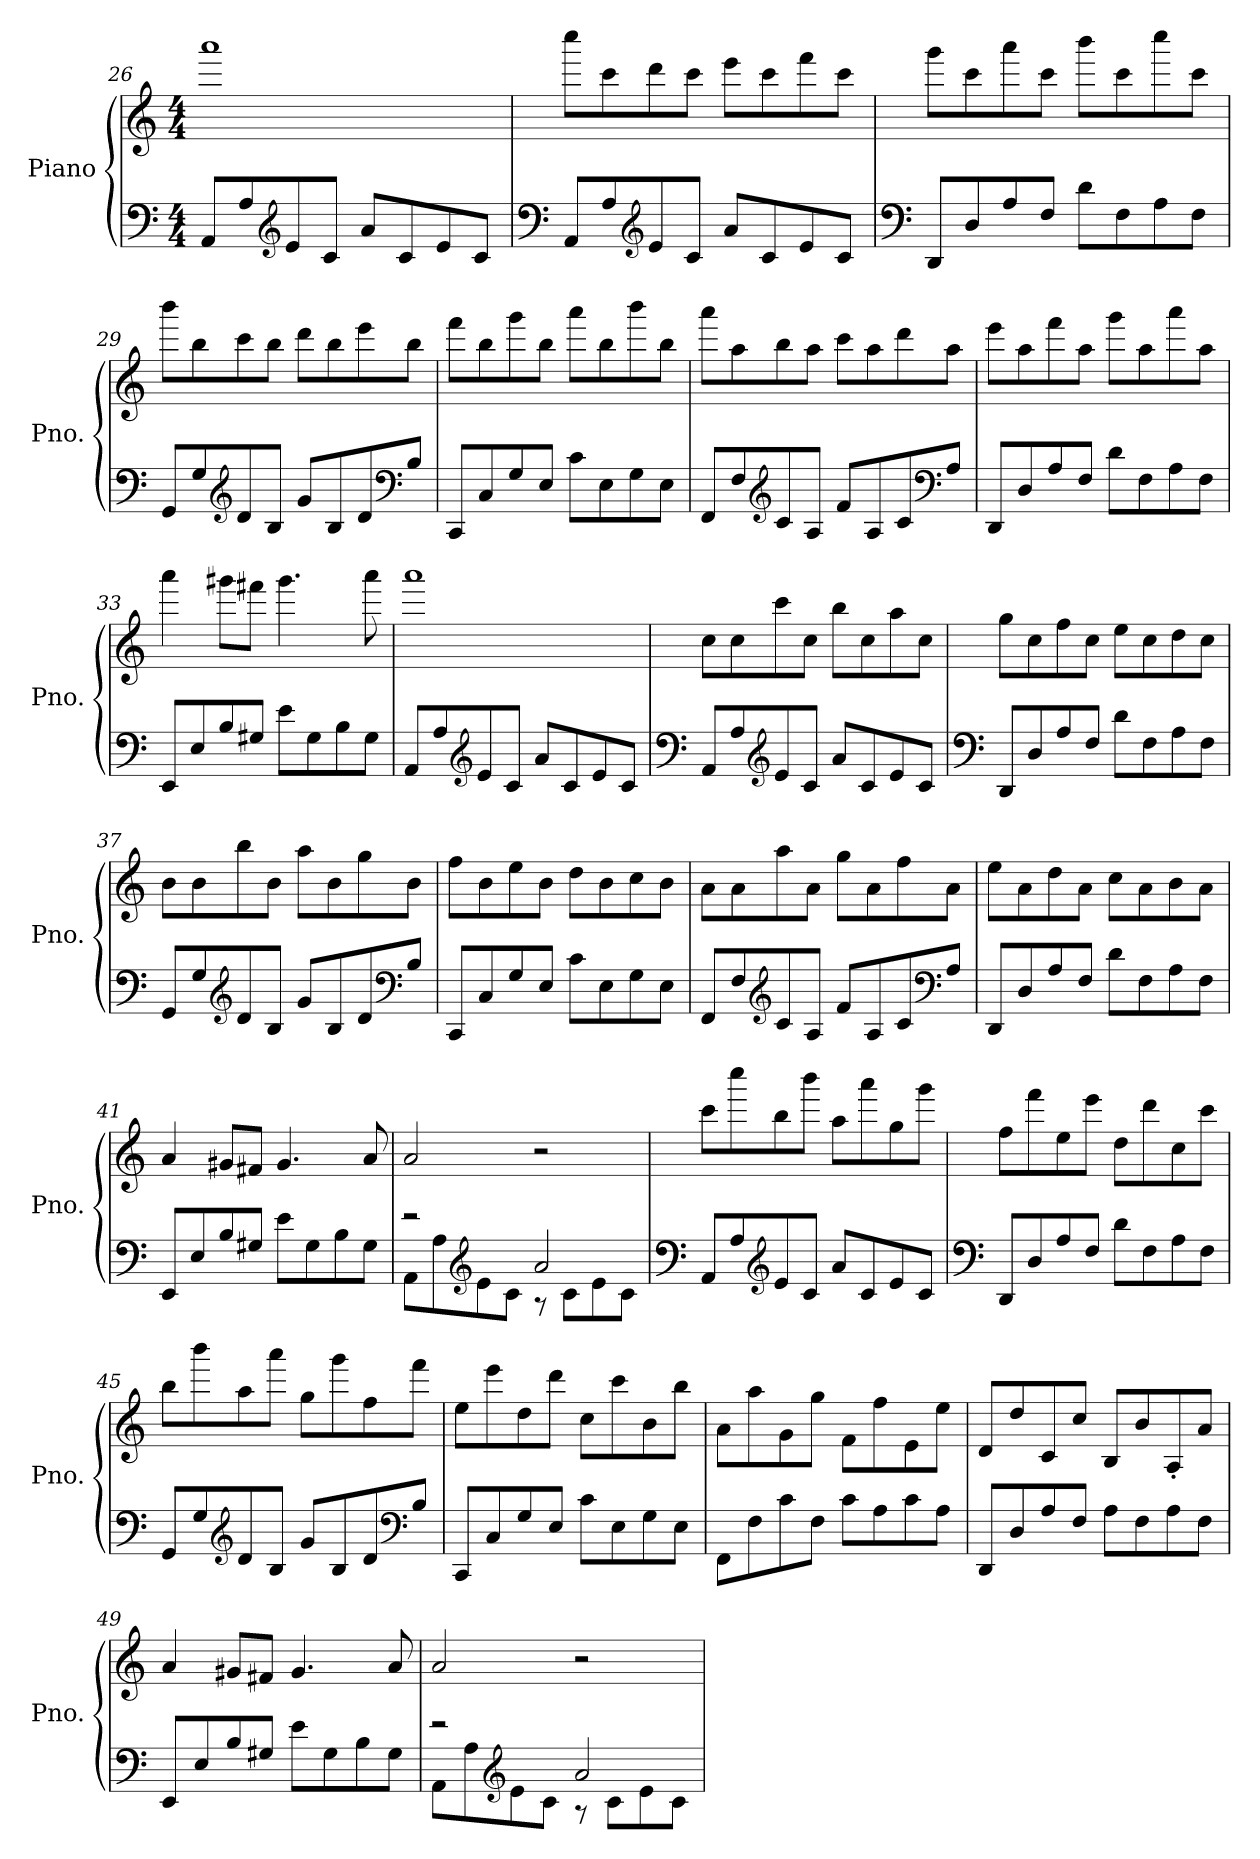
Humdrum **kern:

**kern	**kern
*part1	*part1
*staff2	*staff1
*I"Piano	*
*I'Pno.	*
!!LO:LB:g=z
*clefF4	*clefG2
*k[]	*k[]
*M4/4	*M4/4
=26	=26
8AA/L	1aaa
8A/	.
*clefG2	*
8e/	.
8c/J	.
8a/L	.
8c/	.
8e/	.
8c/J	.
=27	=27
*clefF4	*
8AA/L	8cccc\L
8A/	8ccc\
*clefG2	*
8e/	8ddd\
8c/J	8ccc\J
8a/L	8eee\L
8c/	8ccc\
8e/	8fff\
8c/J	8ccc\J
=28	=28
*clefF4	*
8DD/L	8ggg\L
8D/	8ccc\
8A/	8aaa\
8F/J	8ccc\J
8d\L	8bbb\L
8F\	8ccc\
8A\	8cccc\
8F\J	8ccc\J
!!LO:LB:g=z
=29	=29
8GG/L	8bbb\L
8G/	8bb\
*clefG2	*
8d/	8ccc\
8B/J	8bb\J
8g/L	8ddd\L
8B/	8bb\
8d/	8eee\
*clefF4	*
8B/J	8bb\J
=30	=30
8CC/L	8fff\L
8C/	8bb\
8G/	8ggg\
8E/J	8bb\J
8c\L	8aaa\L
8E\	8bb\
8G\	8bbb\
8E\J	8bb\J
=31	=31
8FF/L	8aaa\L
8F/	8aa\
*clefG2	*
8c/	8bb\
8A/J	8aa\J
8f/L	8ccc\L
8A/	8aa\
8c/	8ddd\
*clefF4	*
8A/J	8aa\J
!!LO:LB:g=z
=32	=32
8DD/L	8eee\L
8D/	8aa\
8A/	8fff\
8F/J	8aa\J
8d\L	8ggg\L
8F\	8aa\
8A\	8aaa\
8F\J	8aa\J
=33	=33
8EE/L	4aaa\
8E/	.
8B/	8ggg#X\L
8G#X/J	8fff#X\J
8e\L	4.ggg#\
8G#\	.
8B\	.
8G#\J	8aaa\
=34	=34
8AA/L	1aaa
8A/	.
*clefG2	*
8e/	.
8c/J	.
8a/L	.
8c/	.
8e/	.
8c/J	.
=35	=35
*clefF4	*
8AA/L	8cc\L
8A/	8cc\
*clefG2	*
8e/	8ccc\
8c/J	8cc\J
8a/L	8bb\L
8c/	8cc\
8e/	8aa\
8c/J	8cc\J
!!LO:LB:g=z
=36	=36
*clefF4	*
8DD/L	8gg\L
8D/	8cc\
8A/	8ff\
8F/J	8cc\J
8d\L	8ee\L
8F\	8cc\
8A\	8dd\
8F\J	8cc\J
=37	=37
8GG/L	8b\L
8G/	8b\
*clefG2	*
8d/	8bb\
8B/J	8b\J
8g/L	8aa\L
8B/	8b\
8d/	8gg\
*clefF4	*
8B/J	8b\J
=38	=38
8CC/L	8ff\L
8C/	8b\
8G/	8ee\
8E/J	8b\J
8c\L	8dd\L
8E\	8b\
8G\	8cc\
8E\J	8b\J
=39	=39
8FF/L	8a\L
8F/	8a\
*clefG2	*
8c/	8aa\
8A/J	8a\J
8f/L	8gg\L
8A/	8a\
8c/	8ff\
*clefF4	*
8A/J	8a\J
!!LO:LB:g=z
=40	=40
8DD/L	8ee\L
8D/	8a\
8A/	8dd\
8F/J	8a\J
8d\L	8cc\L
8F\	8a\
8A\	8b\
8F\J	8a\J
=41	=41
8EE/L	4a/
8E/	.
8B/	8g#X/L
8G#X/J	8f#X/J
8e\L	4.g#/
8G#\	.
8B\	.
8G#\J	8a/
=42	=42
*^	*
2r	8AA\L	2a/
.	8A\	.
*clefG2	*	*
.	8e\	.
.	8c\J	.
2a/	8r	2r
.	8c\L	.
.	8e\	.
.	8c\J	.
*v	*v	*
=43	=43
*clefF4	*
8AA/L	8ccc\L
8A/	8cccc\
*clefG2	*
8e/	8bb\
8c/J	8bbb\J
8a/L	8aa\L
8c/	8aaa\
8e/	8gg\
8c/J	8ggg\J
!!LO:PB:g=z
=44	=44
*clefF4	*
8DD/L	8ff\L
8D/	8fff\
8A/	8ee\
8F/J	8eee\J
8d\L	8dd\L
8F\	8ddd\
8A\	8cc\
8F\J	8ccc\J
=45	=45
8GG/L	8bb\L
8G/	8bbb\
*clefG2	*
8d/	8aa\
8B/J	8aaa\J
8g/L	8gg\L
8B/	8ggg\
8d/	8ff\
*clefF4	*
8B/J	8fff\J
=46	=46
8CC/L	8ee\L
8C/	8eee\
8G/	8dd\
8E/J	8ddd\J
8c\L	8cc\L
8E\	8ccc\
8G\	8b\
8E\J	8bb\J
=47	=47
8FF\L	8a\L
8F\	8aa\
8c\	8g\
8F\J	8gg\J
8c\L	8f\L
8A\	8ff\
8c\	8e\
8A\J	8ee\J
!!LO:LB:g=z
=48	=48
8DD/L	8d/L
8D/	8dd/
8A/	8c/
8F/J	8cc/J
8A\L	8B/L
8F\	8b/
8A\	8A'/
8F\J	8a/J
=49	=49
8EE/L	4a/
8E/	.
8B/	8g#X/L
8G#X/J	8f#X/J
8e\L	4.g#/
8G#\	.
8B\	.
8G#\J	8a/
=50	=50
*^	*
2r	8AA\L	2a/
.	8A\	.
*clefG2	*	*
.	8e\	.
.	8c\J	.
2a/	8r	2r
.	8c\L	.
.	8e\	.
.	8c\J	.
*v	*v	*
=	=
*-	*-
